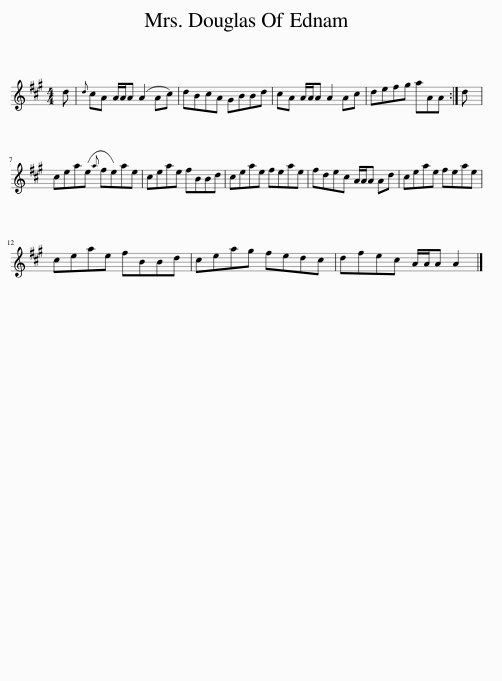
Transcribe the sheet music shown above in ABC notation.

X:1
L:1/8
M:4/4
I:linebreak $
K:A
V:1 treble
V:1
 d |{d} cA A/A/A (A2 Ac) | dBcA GBBd | cA A/A/A A2 Ac | defg aAA :| %5
 d |$ cea(e{a} fe)ae | ceae fBBd | ceae feae | fdec A/A/A Ad | %10
 ceae feae |$ ceae fBBd | ceag fedc | dfec A/A/A A2 |] %14
